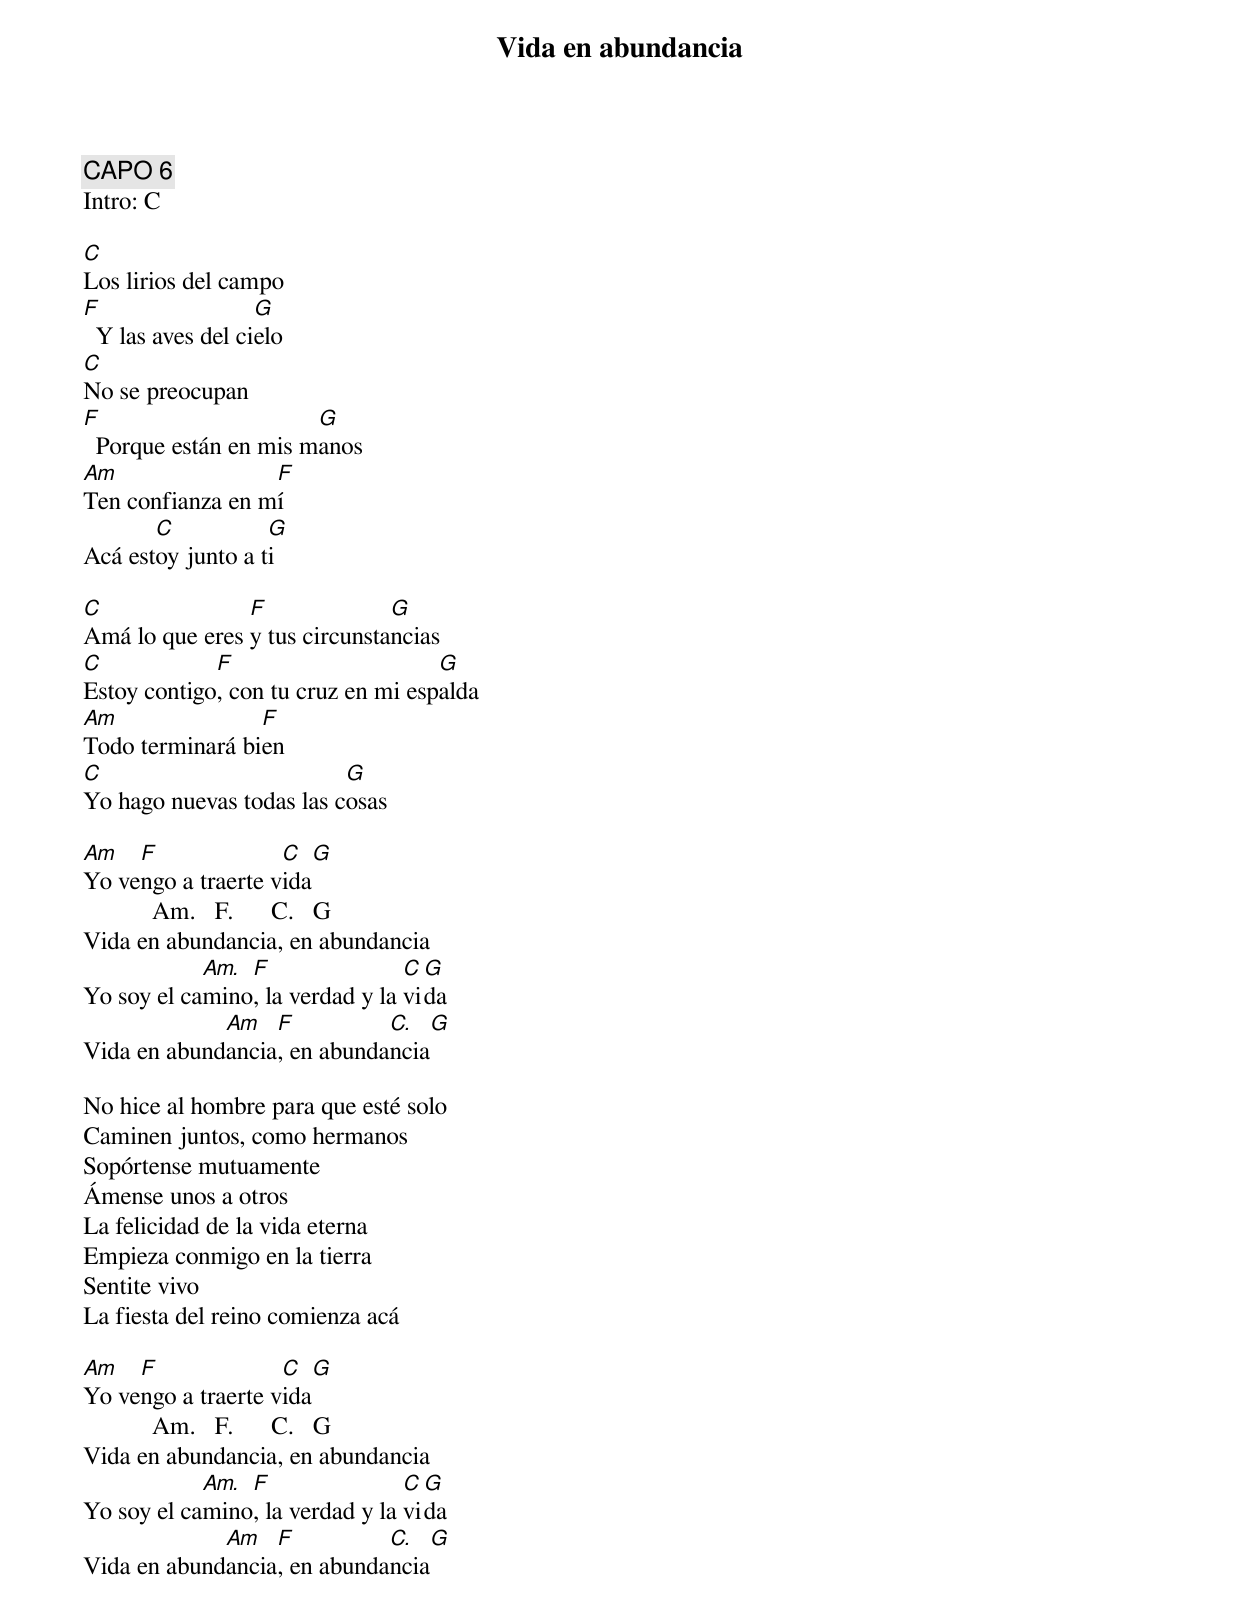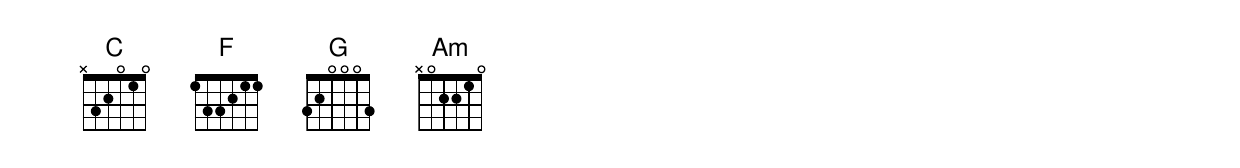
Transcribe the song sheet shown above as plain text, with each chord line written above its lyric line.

Vida en abundancia

CAPO 6
Intro: C

C
Los lirios del campo
F                  G
  Y las aves del cielo
C
No se preocupan
F                      G
  Porque están en mis manos
Am                F
Ten confianza en mí
       C           G
Acá estoy junto a ti

C               F              G
Amá lo que eres y tus circunstancias
C            F                      G
Estoy contigo, con tu cruz en mi espalda
Am               F
Todo terminará bien
C                         G
Yo hago nuevas todas las cosas

Am   F              C  G
Yo vengo a traerte vida
           Am.   F.      C.   G
Vida en abundancia, en abundancia
            Am. F                C G
Yo soy el camino, la verdad y la vida
             Am   F          C.  G
Vida en abundancia, en abundancia

No hice al hombre para que esté solo
Caminen juntos, como hermanos
Sopórtense mutuamente
Ámense unos a otros
La felicidad de la vida eterna
Empieza conmigo en la tierra
Sentite vivo
La fiesta del reino comienza acá

Am   F              C  G
Yo vengo a traerte vida
           Am.   F.      C.   G
Vida en abundancia, en abundancia
            Am. F                C G
Yo soy el camino, la verdad y la vida
             Am   F          C.  G
Vida en abundancia, en abundancia
